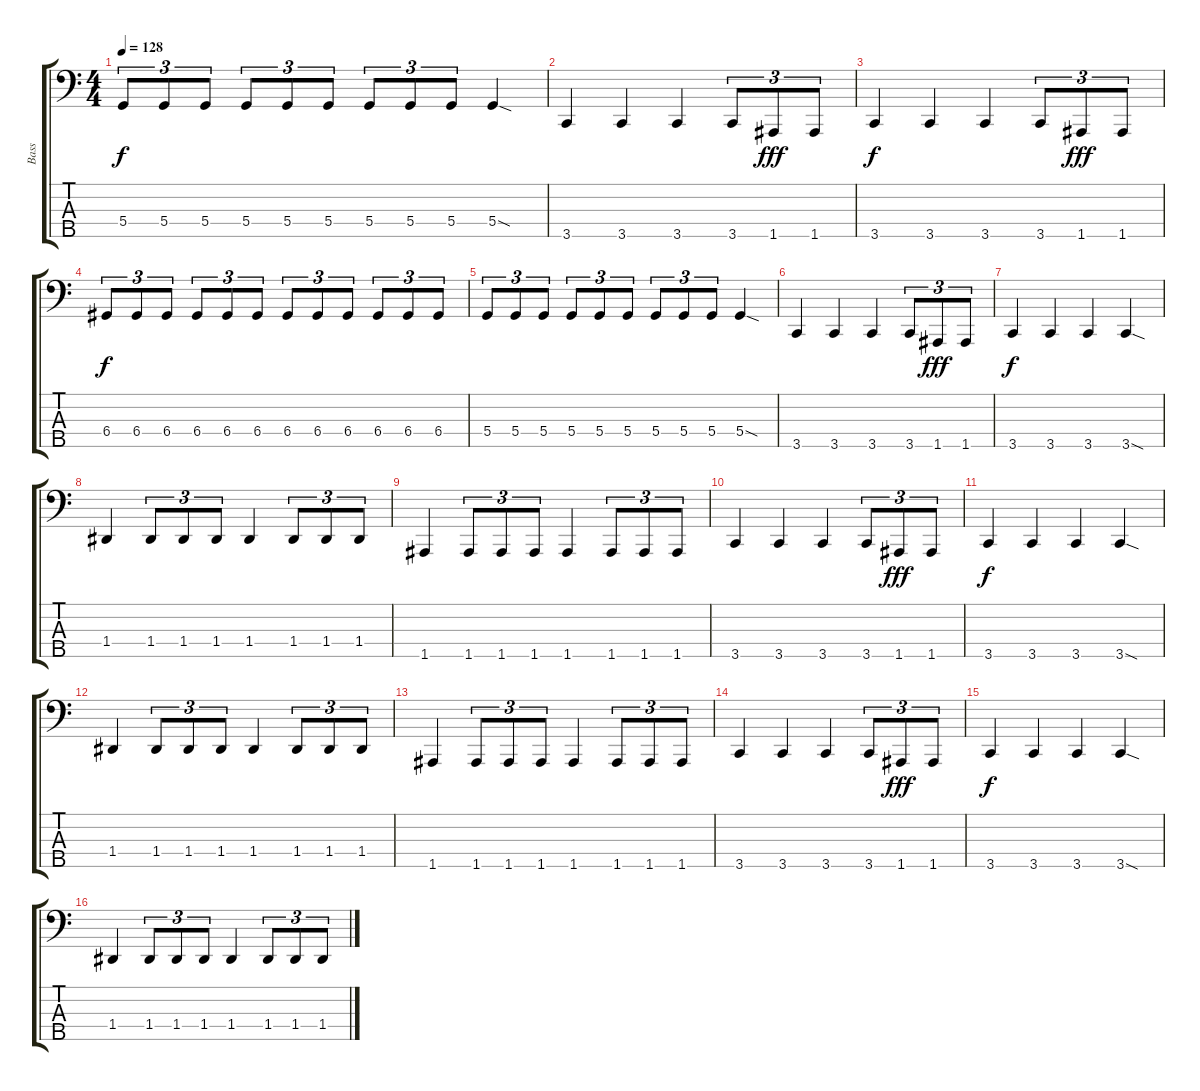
\track ("Bass" "Bass") {instrument electricbassfinger}
\staff {score tabs}
\tuning (F2 C2 G1 D1 A0) {hide}
\ts (4 4)
\tempo 128
\clef f4
\ks c
5.4.8{tu (3 2) dy f} 5.4.8{tu (3 2)} 5.4.8{tu (3 2)} 5.4.8{tu (3 2)} 5.4.8{tu (3 2)} 5.4.8{tu (3 2)} 5.4.8{tu (3 2)} 5.4.8{tu (3 2)} 5.4.8{tu (3 2)} 5.4{sod}.4 |
3.5.4 3.5.4 3.5.4 3.5.8{tu (3 2)} 1.5.8{tu (3 2) dy fff} 1.5.8{tu (3 2)} |
3.5.4{dy f} 3.5.4 3.5.4 3.5.8{tu (3 2)} 1.5.8{tu (3 2) dy fff} 1.5.8{tu (3 2)} |
6.4.8{tu (3 2) dy f} 6.4.8{tu (3 2)} 6.4.8{tu (3 2)} 6.4.8{tu (3 2)} 6.4.8{tu (3 2)} 6.4.8{tu (3 2)} 6.4.8{tu (3 2)} 6.4.8{tu (3 2)} 6.4.8{tu (3 2)} 6.4.8{tu (3 2)} 6.4.8{tu (3 2)} 6.4.8{tu (3 2)} |
5.4.8{tu (3 2)} 5.4.8{tu (3 2)} 5.4.8{tu (3 2)} 5.4.8{tu (3 2)} 5.4.8{tu (3 2)} 5.4.8{tu (3 2)} 5.4.8{tu (3 2)} 5.4.8{tu (3 2)} 5.4.8{tu (3 2)} 5.4{sod}.4 |
3.5.4 3.5.4 3.5.4 3.5.8{tu (3 2)} 1.5.8{tu (3 2) dy fff} 1.5.8{tu (3 2)} |
3.5.4{dy f} 3.5.4 3.5.4 3.5{sod}.4 |
1.4.4 1.4.8{tu (3 2)} 1.4.8{tu (3 2)} 1.4.8{tu (3 2)} 1.4.4 1.4.8{tu (3 2)} 1.4.8{tu (3 2)} 1.4.8{tu (3 2)} |
1.5.4 1.5.8{tu (3 2)} 1.5.8{tu (3 2)} 1.5.8{tu (3 2)} 1.5.4 1.5.8{tu (3 2)} 1.5.8{tu (3 2)} 1.5.8{tu (3 2)} |
3.5.4 3.5.4 3.5.4 3.5.8{tu (3 2)} 1.5.8{tu (3 2) dy fff} 1.5.8{tu (3 2)} |
3.5.4{dy f} 3.5.4 3.5.4 3.5{sod}.4 |
1.4.4 1.4.8{tu (3 2)} 1.4.8{tu (3 2)} 1.4.8{tu (3 2)} 1.4.4 1.4.8{tu (3 2)} 1.4.8{tu (3 2)} 1.4.8{tu (3 2)} |
1.5.4 1.5.8{tu (3 2)} 1.5.8{tu (3 2)} 1.5.8{tu (3 2)} 1.5.4 1.5.8{tu (3 2)} 1.5.8{tu (3 2)} 1.5.8{tu (3 2)} |
3.5.4 3.5.4 3.5.4 3.5.8{tu (3 2)} 1.5.8{tu (3 2) dy fff} 1.5.8{tu (3 2)} |
3.5.4{dy f} 3.5.4 3.5.4 3.5{sod}.4 |
1.4.4 1.4.8{tu (3 2)} 1.4.8{tu (3 2)} 1.4.8{tu (3 2)} 1.4.4 1.4.8{tu (3 2)} 1.4.8{tu (3 2)} 1.4.8{tu (3 2)}
